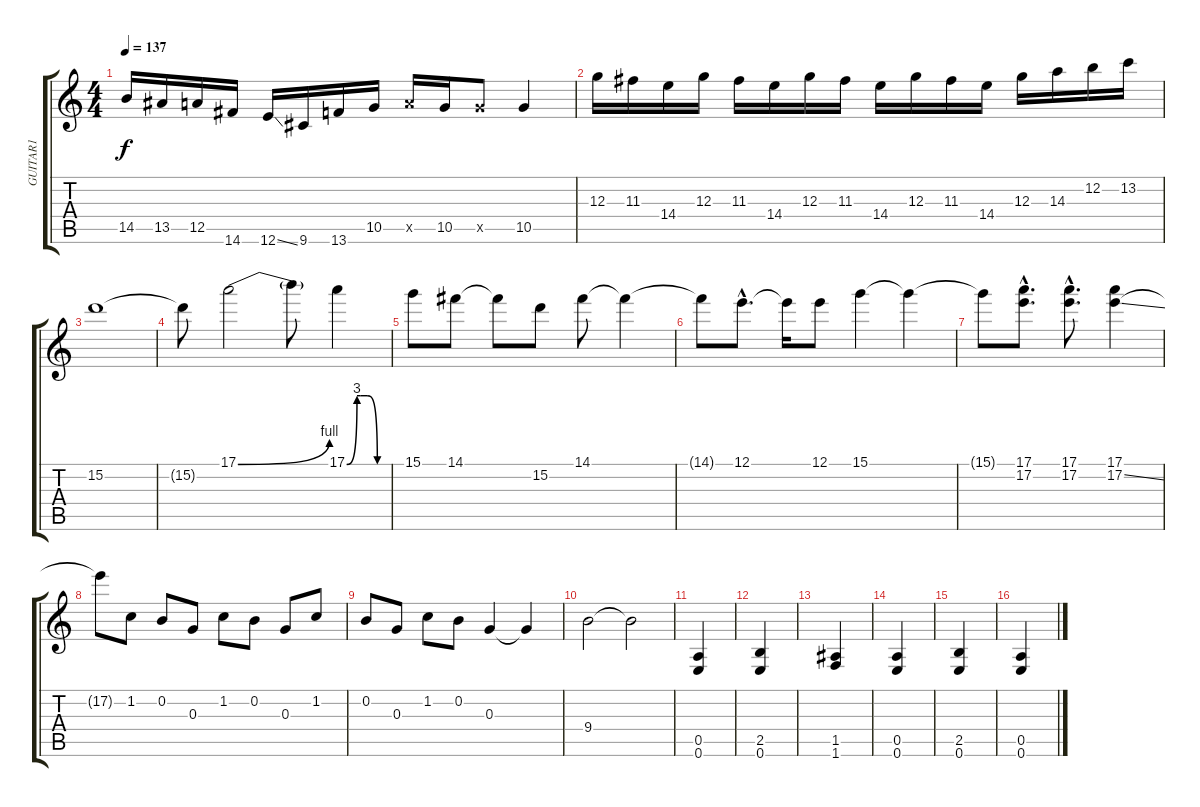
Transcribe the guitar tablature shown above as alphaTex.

\track ("GUITAR1" "GUITAR1") {instrument distortionguitar}
\staff {score tabs}
\tuning (E4 B3 G3 D3 A2 E2) {hide}
\ts (4 4)
\tempo 137
\clef g2
\ks c
14.5.16{dy f} 13.5.16 12.5.16 14.6.16 12.6{ss}.16 9.6.16 13.6.16 10.5.16 12.5{x}.16 10.5.16 10.5{x}.8 10.5.4 |
12.3.16 11.3.16 14.4.16 12.3.16 11.3.16 14.4.16 12.3.16 11.3.16 14.4.16 12.3.16 11.3.16 14.4.16 12.3.16 14.3.16 12.2.16 13.2.16 |
15.2.1 |
15.2{t}.8 17.1{be (bend 0 0 60 4)}.2 17.1{t}.8 17.1{be (custom 0 0 15 12 20 12 30 12 45 0 60 0)}.4 |
15.1.8 14.1.8 14.1{t}.8 15.2.8 14.1.8 14.1{t}.4 |
14.1{t}.8 12.1{hac}.8{d} 12.1{t}.16 12.1.8 15.1.4 15.1{t}.4 |
15.1{t}.8 (17.1{hac} 17.2{hac}).8{d} (17.1{hac} 17.2{hac}).8{d} (17.1 17.2{ss}).4 |
17.2{t}.8 1.2.8 0.2.8 0.3.8 1.2.8 0.2.8 0.3.8 1.2.8 |
0.2.8 0.3.8 1.2.8 0.2.8 0.3.4 0.3{t}.4 |
9.4.2 9.4{t}.2 |
(0.5 0.6).4{volume 8 instrument distortionguitar} |
(2.5 0.6).4{volume 8} |
(1.5 1.6).4{volume 7} |
(0.5 0.6).4{volume 7} |
(2.5 0.6).4{volume 7} |
(0.5 0.6).4{volume 7}
